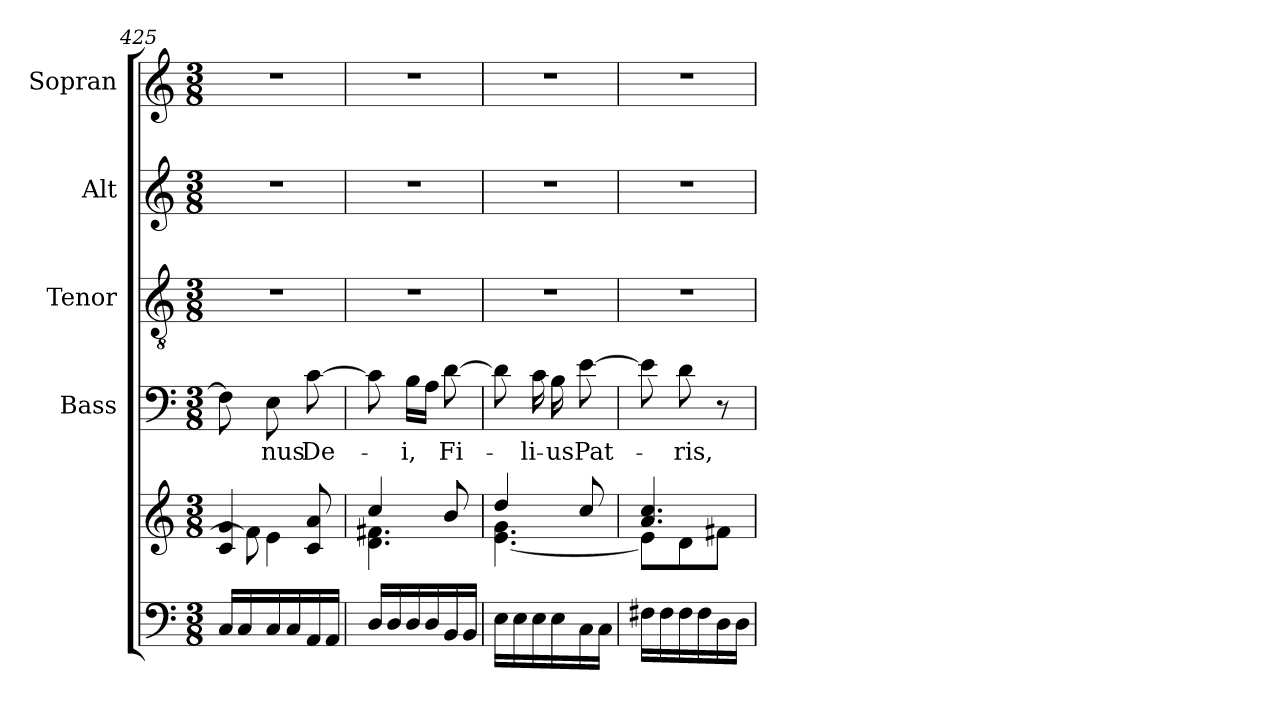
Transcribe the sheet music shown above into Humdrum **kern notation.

**kern	**kern	**kern	**text	**kern	**kern	**kern
*part5	*part5	*part4	*part4	*part3	*part2	*part1
*staff6	*staff5	*staff4	*staff4	*staff3	*staff2	*staff1
*	*	*I"Bass	*	*I"Tenor	*I"Alt	*I"Sopran
*	*	*I'B.	*	*I'T.	*I'A.	*I'S.
*clefF4	*clefG2	*clefF4	*	*clefGv2	*clefG2	*clefG2
*k[]	*k[]	*k[]	*	*k[]	*k[]	*k[]
*C:	*C:	*C:	*	*C:	*C:	*C:
*M3/8	*M3/8	*M3/8	*	*M3/8	*M3/8	*M3/8
=425	=425	=425	=425	=425	=425	=425
*	*^	*	*	*	*	*
16C/LL	4c/ 4g/	8f\]	8F\]	.	4.r	4.r	4.r
16C/	.	.	.	.	.	.	.
!	!	!	!	!LO:LY:b	!	!	!
16C/	.	4e\	8E\	-nus	.	.	.
16C/	.	.	.	.	.	.	.
!	!	!	!	!LO:LY:b	!	!	!
16AA/	8c/ 8a/	.	[8c\	De-	.	.	.
16AA/JJ	.	.	.	.	.	.	.
=426	=426	=426	=426	=426	=426	=426	=426
16D/LL	4cc/	4.d\ 4.f#X\	8c\]	.	4.r	4.r	4.r
16D/	.	.	.	.	.	.	.
!	!	!	!	!LO:LY:b	!	!	!
16D/	.	.	16B\LL	-i,	.	.	.
16D/	.	.	16A\JJ	.	.	.	.
!	!	!	!	!LO:LY:b	!	!	!
16BB/	8b/	.	[8d\	Fi-	.	.	.
16BB/JJ	.	.	.	.	.	.	.
=427	=427	=427	=427	=427	=427	=427	=427
16E\LL	4dd/	[<4.e\ 4.g\	8d\]	.	4.r	4.r	4.r
16E\	.	.	.	.	.	.	.
!	!	!	!	!LO:LY:b	!	!	!
16E\	.	.	16c\	-li-	.	.	.
!	!	!	!	!LO:LY:b	!	!	!
16E\	.	.	16B\	-us	.	.	.
!	!	!	!	!LO:LY:b	!	!	!
16C\	8cc/	.	[8e\	Pat-	.	.	.
16C\JJ	.	.	.	.	.	.	.
!!LO:PB:g=z
=428	=428	=428	=428	=428	=428	=428	=428
16F#X\LL	4.a/ 4.cc/	8e\L]	8e\]	.	4.r	4.r	4.r
16F#\	.	.	.	.	.	.	.
!	!	!	!	!LO:LY:b	!	!	!
16F#\	.	8d\	8d\	-ris,	.	.	.
16F#\	.	.	.	.	.	.	.
16D\	.	8f#X\J	8r	.	.	.	.
16D\JJ	.	.	.	.	.	.	.
*	*v	*v	*	*	*	*	*
=	=	=	=	=	=	=
*-	*-	*-	*-	*-	*-	*-
